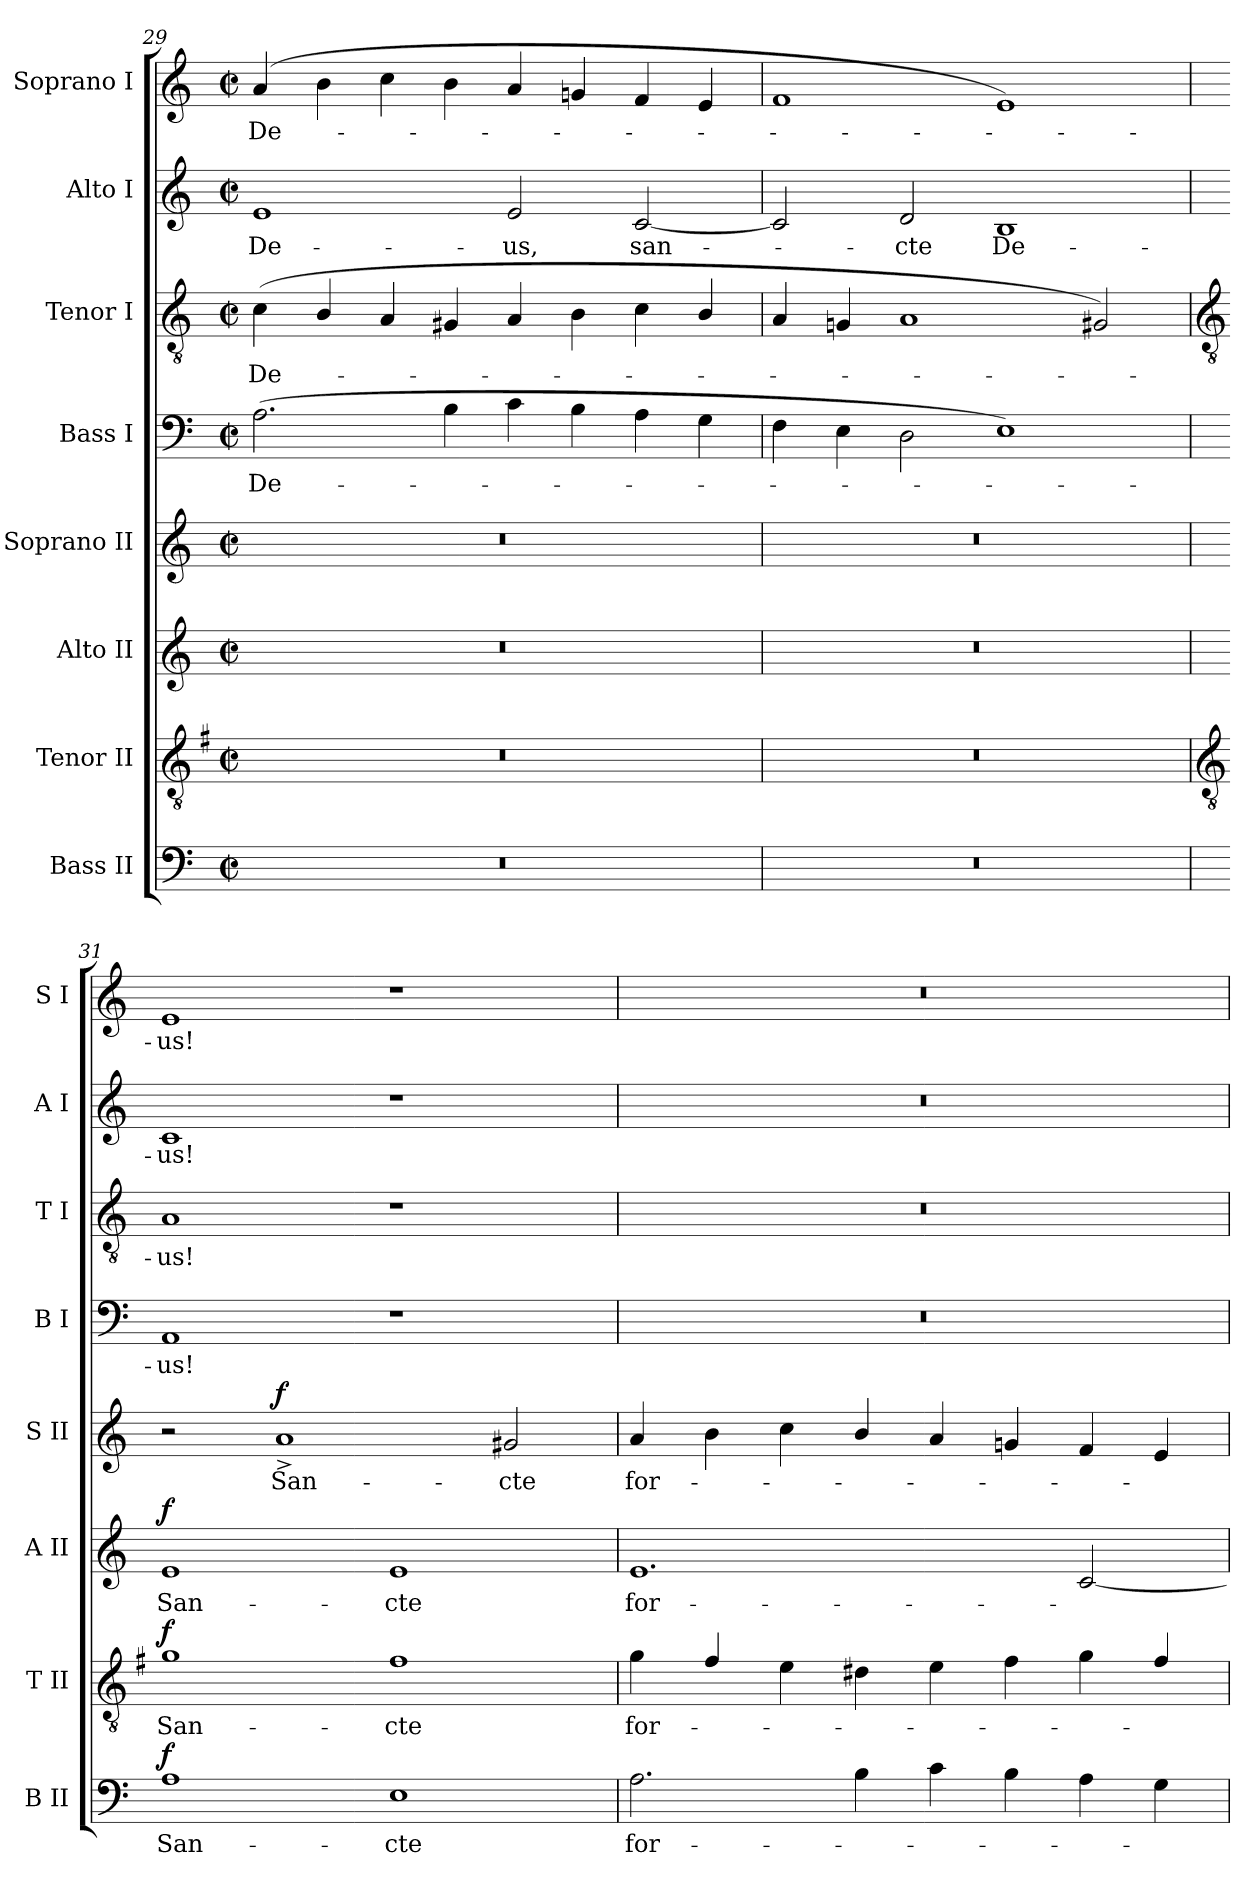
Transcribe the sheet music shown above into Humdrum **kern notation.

**kern	**text	**dynam	**kern	**text	**dynam	**kern	**text	**dynam	**kern	**text	**dynam	**kern	**text	**kern	**text	**kern	**text	**kern	**text
*part8	*part8	*part8	*part7	*part7	*part7	*part6	*part6	*part6	*part5	*part5	*part5	*part4	*part4	*part3	*part3	*part2	*part2	*part1	*part1
*staff8	*staff8	*staff8	*staff7	*staff7	*staff7	*staff6	*staff6	*staff6	*staff5	*staff5	*staff5	*staff4	*staff4	*staff3	*staff3	*staff2	*staff2	*staff1	*staff1
*I"Bass II	*	*	*I"Tenor II	*	*	*I"Alto II	*	*	*I"Soprano II	*	*	*I"Bass I	*	*I"Tenor I	*	*I"Alto I	*	*I"Soprano I	*
*I'B II	*	*	*I'T II	*	*	*I'A II	*	*	*I'S II	*	*	*I'B I	*	*I'T I	*	*I'A I	*	*I'S I	*
*clefF4	*	*	*clefGv2	*	*	*clefG2	*	*	*clefG2	*	*	*clefF4	*	*clefGv2	*	*clefG2	*	*clefG2	*
*	*	*	*ITrd4c7	*	*	*	*	*	*	*	*	*	*	*	*	*	*	*	*
*k[]	*	*	*k[]	*	*	*k[]	*	*	*k[]	*	*	*k[]	*	*k[]	*	*k[]	*	*k[]	*
*C:	*	*	*C:	*	*	*C:	*	*	*C:	*	*	*C:	*	*C:	*	*C:	*	*C:	*
*M4/2	*	*	*M4/2	*	*	*M4/2	*	*	*M4/2	*	*	*M4/2	*	*M4/2	*	*M4/2	*	*M4/2	*
*met(c|)	*	*	*met(c|)	*	*	*met(c|)	*	*	*met(c|)	*	*	*met(c|)	*	*met(c|)	*	*met(c|)	*	*met(c|)	*
=29	=29	=29	=29	=29	=29	=29	=29	=29	=29	=29	=29	=29	=29	=29	=29	=29	=29	=29	=29
!	!	!	!	!	!	!	!	!	!	!	!	!	!LO:LY:b	!	!LO:LY:b	!	!LO:LY:b	!	!LO:LY:b
0r	.	.	0r	.	.	0r	.	.	0r	.	.	(>2.A	De-	(<4c	De-	1e	De-	(>4a	De-
.	.	.	.	.	.	.	.	.	.	.	.	.	.	4B/	.	.	.	4b	.
.	.	.	.	.	.	.	.	.	.	.	.	.	.	4A	.	.	.	4cc	.
.	.	.	.	.	.	.	.	.	.	.	.	4B	.	4G#X	.	.	.	4b	.
!	!	!	!	!	!	!	!	!	!	!	!	!	!	!	!	!	!LO:LY:b	!	!
.	.	.	.	.	.	.	.	.	.	.	.	4c	.	4A	.	2e	-us,	4a	.
.	.	.	.	.	.	.	.	.	.	.	.	4B	.	4B	.	.	.	4gn	.
!	!	!	!	!	!	!	!	!	!	!	!	!	!	!	!	!	!LO:LY:b	!	!
.	.	.	.	.	.	.	.	.	.	.	.	4A	.	4c	.	[2c	san-	4f	.
.	.	.	.	.	.	.	.	.	.	.	.	4G	.	4B/	.	.	.	4e	.
=30	=30	=30	=30	=30	=30	=30	=30	=30	=30	=30	=30	=30	=30	=30	=30	=30	=30	=30	=30
0r	.	.	0r	.	.	0r	.	.	0r	.	.	4F	.	4A	.	2c]	.	1f	.
.	.	.	.	.	.	.	.	.	.	.	.	4E	.	4Gn	.	.	.	.	.
!	!	!	!	!	!	!	!	!	!	!	!	!	!	!	!	!	!LO:LY:b	!	!
.	.	.	.	.	.	.	.	.	.	.	.	2D	.	1A	.	2d	cte	.	.
!	!	!	!	!	!	!	!	!	!	!	!	!	!	!	!	!	!LO:LY:b	!	!
.	.	.	.	.	.	.	.	.	.	.	.	1E)	.	.	.	1B	De-	1e)	.
.	.	.	.	.	.	.	.	.	.	.	.	.	.	2G#X)	.	.	.	.	.
!!LO:LB:g=z
=31	=31	=31	=31	=31	=31	=31	=31	=31	=31	=31	=31	=31	=31	=31	=31	=31	=31	=31	=31
*	*	*	*clefGv2	*	*	*	*	*	*	*	*	*	*	*clefGv2	*	*	*	*	*
!	!LO:LY:b	!LO:DY:b	!	!LO:LY:b	!LO:DY:b	!	!LO:LY:b	!LO:DY:b	!	!	!	!	!LO:LY:b	!	!LO:LY:b	!	!LO:LY:b	!	!LO:LY:b
1A	San-	f	1c	San-	f	1e	San-	f	2r	.	.	1AA	us!	1A	us!	1c	-us!	1e	us!
!	!	!	!	!	!	!	!	!	!	!LO:LY:b	!LO:DY:b	!	!	!	!	!	!	!	!
.	.	.	.	.	.	.	.	.	1a^	San-	f	.	.	.	.	.	.	.	.
!	!LO:LY:b	!	!	!LO:LY:b	!	!	!LO:LY:b	!	!	!	!	!	!	!	!	!	!	!	!
1E	-cte	.	1B	-cte	.	1e	-cte	.	.	.	.	1r	.	1r	.	1r	.	1r	.
!	!	!	!	!	!	!	!	!	!	!LO:LY:b	!	!	!	!	!	!	!	!	!
.	.	.	.	.	.	.	.	.	2g#X	-cte	.	.	.	.	.	.	.	.	.
=32	=32	=32	=32	=32	=32	=32	=32	=32	=32	=32	=32	=32	=32	=32	=32	=32	=32	=32	=32
!	!LO:LY:b	!	!	!LO:LY:b	!	!	!LO:LY:b	!	!	!LO:LY:b	!	!	!	!	!	!	!	!	!
2.A	for-	.	4c	for-	.	1.e	for-	.	4a	for-	.	0r	.	0r	.	0r	.	0r	.
.	.	.	4B/	.	.	.	.	.	4b	.	.	.	.	.	.	.	.	.	.
.	.	.	4A	.	.	.	.	.	4cc	.	.	.	.	.	.	.	.	.	.
4B	.	.	4G#X	.	.	.	.	.	4b/	.	.	.	.	.	.	.	.	.	.
4c	.	.	4A	.	.	.	.	.	4a	.	.	.	.	.	.	.	.	.	.
4B	.	.	4B	.	.	.	.	.	4gn	.	.	.	.	.	.	.	.	.	.
4A	.	.	4c	.	.	[2c	.	.	4f	.	.	.	.	.	.	.	.	.	.
4G	.	.	4B/	.	.	.	.	.	4e	.	.	.	.	.	.	.	.	.	.
=	=	=	=	=	=	=	=	=	=	=	=	=	=	=	=	=	=	=	=
*-	*-	*-	*-	*-	*-	*-	*-	*-	*-	*-	*-	*-	*-	*-	*-	*-	*-	*-	*-
